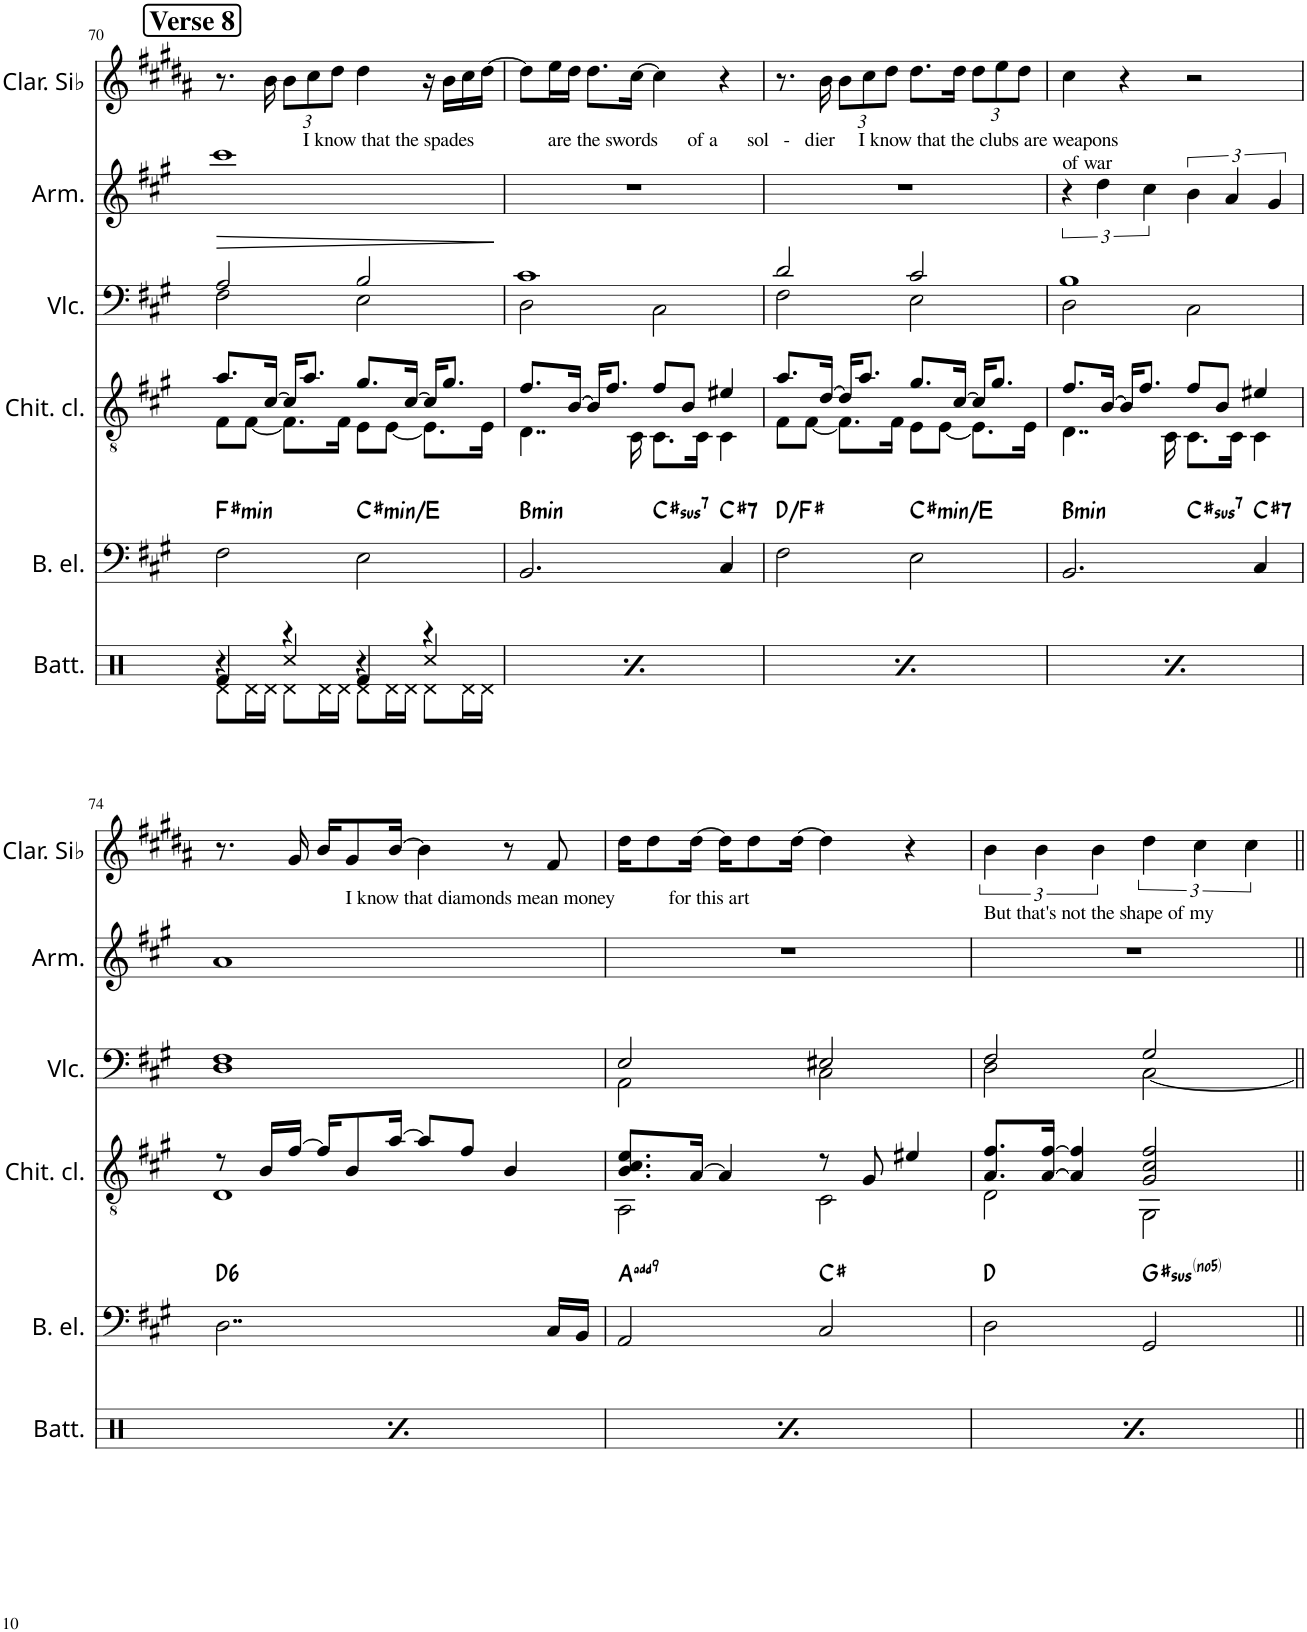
**kern	**kern	**harte	**kern	**kern	**dynam	**kern	**kern
*part6	*part5	*part5	*part4	*part3	*part3	*part2	*part1
*staff6	*staff5	*	*staff4	*staff3	*staff3	*staff2	*staff1
*I"Batteria	*I"Basso elettrico	*	*I"Chitarra classica	*I"Violoncello	*	*I"Armonica	*I"Clarinette en Sib
*I'Batt.	*I'B. el.	*	*I'Chit. cl.	*I'Vlc.	*	*I'Arm.	*I'Clar. Sib
!!LO:PB:g=z
*clefX	*clefF4	*	*clefGv2	*clefF4	*	*clefG2	*clefG2
*	*Trd7c12	*	*	*	*	*	*Trd1c2
*k[]	*k[f#c#g#]	*	*k[f#c#g#]	*k[f#c#g#]	*	*k[f#c#g#]	*k[f#c#g#d#a#]
*M4/4	*M4/4	*	*M4/4	*M4/4	*	*M4/4	*M4/4
!!LO:REH:place=s1:a:B:cj:fs=14:t=Verse 8
=70	=70	=70	=70	=70	=70	=70	=70
*^	*	*	*^	*	*	*	*
*	*^	*	*	*	*	*	*	*	*
!	!	!	!	!LO:H:kt=min	!	!	!	!LO:HP:b	!	!
*	*	*	*	*	*	*	*^	*	*	*^
4Rf/	4r	8Rd\L	2F#\	F#:min	8.a/L	8F#\L	2A/	2F#\	>	1ccc#	8.r	4ryy
.	.	16Rd\L	.	.	.	[8F#\J	.	.	.	.	.	.
.	.	16Rd\JJ	.	.	[16c#/Jk	.	.	.	.	.	16b\	.
*	*	*	*	*	*	*	*	*	*	*	*Xbrackettup	*
4r	4Rcc/	8Rd\L	.	.	16c#/KL]	8.F#\L]	.	.	.	.	12b\L	16ryy
!	!	!	!	!	!	!	!	!	!	!	!	!LO:TX:b:t=I know that the spades               are the swords      of a      sol   -   dier
.	.	.	.	.	8.a/J	.	.	.	.	.	.	2ryy
.	.	.	.	.	.	.	.	.	.	.	12cc#\	.
.	.	16Rd\L	.	.	.	.	.	.	.	.	.	.
.	.	.	.	.	.	.	.	.	.	.	12dd#\J	.
.	.	16Rd\JJ	.	.	.	16F#\Jk	.	.	.	.	.	.
!	!	!	!	!LO:H:kt=min	!	!	!	!	!	!	!	!
4Rf/	4r	8Rd\L	2E\	C#:min/b3	8.g#/L	8E\L	2B/	2E\	.	.	4dd#\	.
.	.	16Rd\L	.	.	.	[8E\J	.	.	.	.	.	.
.	.	16Rd\JJ	.	.	[16c#/Jk	.	.	.	.	.	.	.
4r	4Rcc/	8Rd\L	.	.	16c#/KL]	8.E\L]	.	.	.	.	16r	.
.	.	.	.	.	8.g#/J	.	.	.	.	.	16b\LL	8.ryy
.	.	16Rd\L	.	.	.	.	.	.	.	.	16cc#\	.
.	.	16Rd\JJ	.	.	.	16E\Jk	.	.	.	.	[16dd#\JJ	.
*	*	*	*	*	*v	*v	*	*	*	*	*	*
*v	*v	*v	*	*	*	*v	*v	*	*	*	*
.	.	.	.	.	]	.	.	.
=71	=71	=71	=71	=71	=71	=71	=71	=71
*^	*	*	*^	*^	*	*	*	*
*	*^	*	*	*	*	*	*	*	*	*	*
!	!	!	!	!LO:H:kt=min	!	!	!	!	!	!	!	!
*	*	*	*^	*	*	*	*	*	*	*	*v	*v
4Rf/	4r	8Rd\L	2.BB/	2ryy	B:min	8.f#/L	4..D\	1c#	2D\	.	1r	8dd#\L]
.	.	16Rd\L	.	.	.	.	.	.	.	.	.	16ee\L
.	.	16Rd\JJ	.	.	.	[16B/Jk	.	.	.	.	.	16dd#\JJ
4r	4Rcc/	8Rd\L	.	.	.	16B/KL]	.	.	.	.	.	8.dd#\L
.	.	.	.	.	.	8.f#/J	.	.	.	.	.	.
.	.	16Rd\L	.	.	.	.	.	.	.	.	.	.
.	.	16Rd\JJ	.	.	.	.	16C#\	.	.	.	.	[16cc#\Jk
!	!	!	!	!	!LO:H:kt=7	!	!	!	!	!	!	!
4Rf/	4r	8Rd\L	.	2ryy	C#:maj	8f#/L	8.C#\L	.	2C#\	.	.	4cc#\]
.	.	16Rd\L	.	.	.	8B/J	.	.	.	.	.	.
.	.	16Rd\JJ	.	.	.	.	16C#\Jk	.	.	.	.	.
!	!	!	!	!	!LO:H:kt=7	!	!	!	!	!	!	!
4r	4Rcc/	8Rd\L	4C#/	.	C#:7	4e#X/	4C#\	.	.	.	.	4r
.	.	16Rd\L	.	.	.	.	.	.	.	.	.	.
.	.	16Rd\JJ	.	.	.	.	.	.	.	.	.	.
*	*	*	*v	*v	*	*	*	*	*	*	*	*
=72	=72	=72	=72	=72	=72	=72	=72	=72	=72	=72	=72
*	*	*	*	*	*	*	*	*	*	*	*^
4Rf/	4r	8Rd\L	2F#\	D:maj/3	8.a/L	8F#\L	2d/	2F#\	.	1r	8.r	4ryy
.	.	16Rd\L	.	.	.	[8F#\J	.	.	.	.	.	.
.	.	16Rd\JJ	.	.	[16d/Jk	.	.	.	.	.	16b\	.
4r	4Rcc/	8Rd\L	.	.	16d/KL]	8.F#\L]	.	.	.	.	12b\L	16ryy
!	!	!	!	!	!	!	!	!	!	!	!	!LO:TX:b:t=I know that the clubs are weapons
.	.	.	.	.	8.a/J	.	.	.	.	.	.	2ryy
.	.	.	.	.	.	.	.	.	.	.	12cc#\	.
.	.	16Rd\L	.	.	.	.	.	.	.	.	.	.
.	.	.	.	.	.	.	.	.	.	.	12dd#\J	.
.	.	16Rd\JJ	.	.	.	16F#\Jk	.	.	.	.	.	.
!	!	!	!	!LO:H:kt=min	!	!	!	!	!	!	!	!
4Rf/	4r	8Rd\L	2E\	C#:min/b3	8.g#/L	8E\L	2c#/	2E\	.	.	8.dd#\L	.
.	.	16Rd\L	.	.	.	[8E\J	.	.	.	.	.	.
.	.	16Rd\JJ	.	.	[16c#/Jk	.	.	.	.	.	16dd#\Jk	.
4r	4Rcc/	8Rd\L	.	.	16c#/KL]	8.E\L]	.	.	.	.	12dd#\L	.
.	.	.	.	.	8.g#/J	.	.	.	.	.	.	8.ryy
.	.	.	.	.	.	.	.	.	.	.	12ee\	.
.	.	16Rd\L	.	.	.	.	.	.	.	.	.	.
.	.	.	.	.	.	.	.	.	.	.	12dd#\J	.
.	.	16Rd\JJ	.	.	.	16E\Jk	.	.	.	.	.	.
=73	=73	=73	=73	=73	=73	=73	=73	=73	=73	=73	=73	=73
!	!	!	!	!LO:H:kt=min	!	!	!	!	!	!	!LO:TX:b:t=of war	!
*	*	*	*^	*	*	*	*	*	*	*	*v	*v
4Rf/	4r	8Rd\L	2.BB/	2ryy	B:min	8.f#/L	4..D\	1B	2D\	.	6r	4cc#\
.	.	16Rd\L	.	.	.	.	.	.	.	.	.	.
.	.	.	.	.	.	.	.	.	.	.	6dd\	.
.	.	16Rd\JJ	.	.	.	[16B/Jk	.	.	.	.	.	.
4r	4Rcc/	8Rd\L	.	.	.	16B/KL]	.	.	.	.	.	4r
.	.	.	.	.	.	8.f#/J	.	.	.	.	.	.
.	.	.	.	.	.	.	.	.	.	.	6cc#\	.
.	.	16Rd\L	.	.	.	.	.	.	.	.	.	.
.	.	16Rd\JJ	.	.	.	.	16C#\	.	.	.	.	.
!	!	!	!	!	!LO:H:kt=7	!	!	!	!	!	!	!
4Rf/	4r	8Rd\L	.	2ryy	C#:maj	8f#/L	8.C#\L	.	2C#\	.	6b\	2r
.	.	16Rd\L	.	.	.	8B/J	.	.	.	.	.	.
.	.	.	.	.	.	.	.	.	.	.	6a/	.
.	.	16Rd\JJ	.	.	.	.	16C#\Jk	.	.	.	.	.
!	!	!	!	!	!LO:H:kt=7	!	!	!	!	!	!	!
4r	4Rcc/	8Rd\L	4C#/	.	C#:7	4e#X/	4C#\	.	.	.	.	.
.	.	.	.	.	.	.	.	.	.	.	6g#/	.
.	.	16Rd\L	.	.	.	.	.	.	.	.	.	.
.	.	16Rd\JJ	.	.	.	.	.	.	.	.	.	.
!!LO:LB:g=z
=74	=74	=74	=74	=74	=74	=74	=74	=74	=74	=74	=74	=74
!	!	!	!	!	!LO:H:kt=6	!	!	!	!	!	!	!
*	*	*	*v	*v	*	*	*	*	*	*	*	*
4Rf/	4r	8Rd\L	2..D\	D:maj6	8r	1D	1F#	1D	.	1a	8.r
.	.	16Rd\L	.	.	16B/LL	.	.	.	.	.	.
.	.	16Rd\JJ	.	.	[16f#/JJ	.	.	.	.	.	16g#/
4r	4Rcc/	8Rd\L	.	.	16f#/KL]	.	.	.	.	.	16b/KL
!	!	!	!	!	!	!	!	!	!	!	!LO:TX:b:t=I know that diamonds mean money           for this art
.	.	.	.	.	8B/	.	.	.	.	.	8g#/
.	.	16Rd\L	.	.	.	.	.	.	.	.	.
.	.	16Rd\JJ	.	.	[16a/Jk	.	.	.	.	.	[16b/Jk
4Rf/	4r	8Rd\L	.	.	8a/L]	.	.	.	.	.	4b\]
.	.	16Rd\L	.	.	8f#/J	.	.	.	.	.	.
.	.	16Rd\JJ	.	.	.	.	.	.	.	.	.
4r	4Rcc/	8Rd\L	.	.	4B/	.	.	.	.	.	8r
.	.	16Rd\L	16C#/LL	.	.	.	.	.	.	.	8f#/
.	.	16Rd\JJ	16BB/JJ	.	.	.	.	.	.	.	.
=75	=75	=75	=75	=75	=75	=75	=75	=75	=75	=75	=75
4Rf/	4r	8Rd\L	2AA/	A:maj(9)	8.B/ 8.c#/ 8.e/L	2AA\	2E/	2AA\	.	1r	16dd#\KL
.	.	.	.	.	.	.	.	.	.	.	8dd#\
.	.	16Rd\L	.	.	.	.	.	.	.	.	.
.	.	16Rd\JJ	.	.	[16A/Jk	.	.	.	.	.	[16dd#\Jk
4r	4Rcc/	8Rd\L	.	.	4A/]	.	.	.	.	.	16dd#\KL]
.	.	.	.	.	.	.	.	.	.	.	8dd#\
.	.	16Rd\L	.	.	.	.	.	.	.	.	.
.	.	16Rd\JJ	.	.	.	.	.	.	.	.	[16dd#\Jk
4Rf/	4r	8Rd\L	2C#/	C#:maj	8r	2C#\	2E#X/	2C#\	.	.	4dd#\]
.	.	16Rd\L	.	.	8G#/	.	.	.	.	.	.
.	.	16Rd\JJ	.	.	.	.	.	.	.	.	.
4r	4Rcc/	8Rd\L	.	.	4e#X/	.	.	.	.	.	4r
.	.	16Rd\L	.	.	.	.	.	.	.	.	.
.	.	16Rd\JJ	.	.	.	.	.	.	.	.	.
=76	=76	=76	=76	=76	=76	=76	=76	=76	=76	=76	=76
*	*	*	*	*	*	*	*	*	*	*	*brackettup
!	!	!	!	!	!	!	!	!	!	!	!LO:TX:b:t=But that's not the shape of my
4Rf/	4r	8Rd\L	2D\	D:maj	8.A/ 8.f#/L	2D\	2F#/	2D\	.	1r	6b\
.	.	16Rd\L	.	.	.	.	.	.	.	.	.
.	.	.	.	.	.	.	.	.	.	.	6b\
.	.	16Rd\JJ	.	.	[16A/ [16f#/Jk	.	.	.	.	.	.
4r	4Rcc/	8Rd\L	.	.	4A/] 4f#/]	.	.	.	.	.	.
.	.	.	.	.	.	.	.	.	.	.	6b\
.	.	16Rd\L	.	.	.	.	.	.	.	.	.
.	.	16Rd\JJ	.	.	.	.	.	.	.	.	.
!	!	!	!	!LO:H:kt=no5	!	!	!	!	!	!	!
4Rf/	4r	8Rd\L	2GG#/	G#:maj	2G#/ 2c#/ 2f#/	2GG#\	2G#/	[2C#\	.	.	6dd#\
.	.	16Rd\L	.	.	.	.	.	.	.	.	.
.	.	.	.	.	.	.	.	.	.	.	6cc#\
.	.	16Rd\JJ	.	.	.	.	.	.	.	.	.
4r	4Rcc/	8Rd\L	.	.	.	.	.	.	.	.	.
.	.	.	.	.	.	.	.	.	.	.	6cc#\
.	.	16Rd\L	.	.	.	.	.	.	.	.	.
.	.	16Rd\JJ	.	.	.	.	.	.	.	.	.
*	*	*	*	*	*v	*v	*	*	*	*	*
*v	*v	*v	*	*	*	*v	*v	*	*	*
=||	=||	=||	=||	=||	=||	=||	=||
*-	*-	*-	*-	*-	*-	*-	*-
